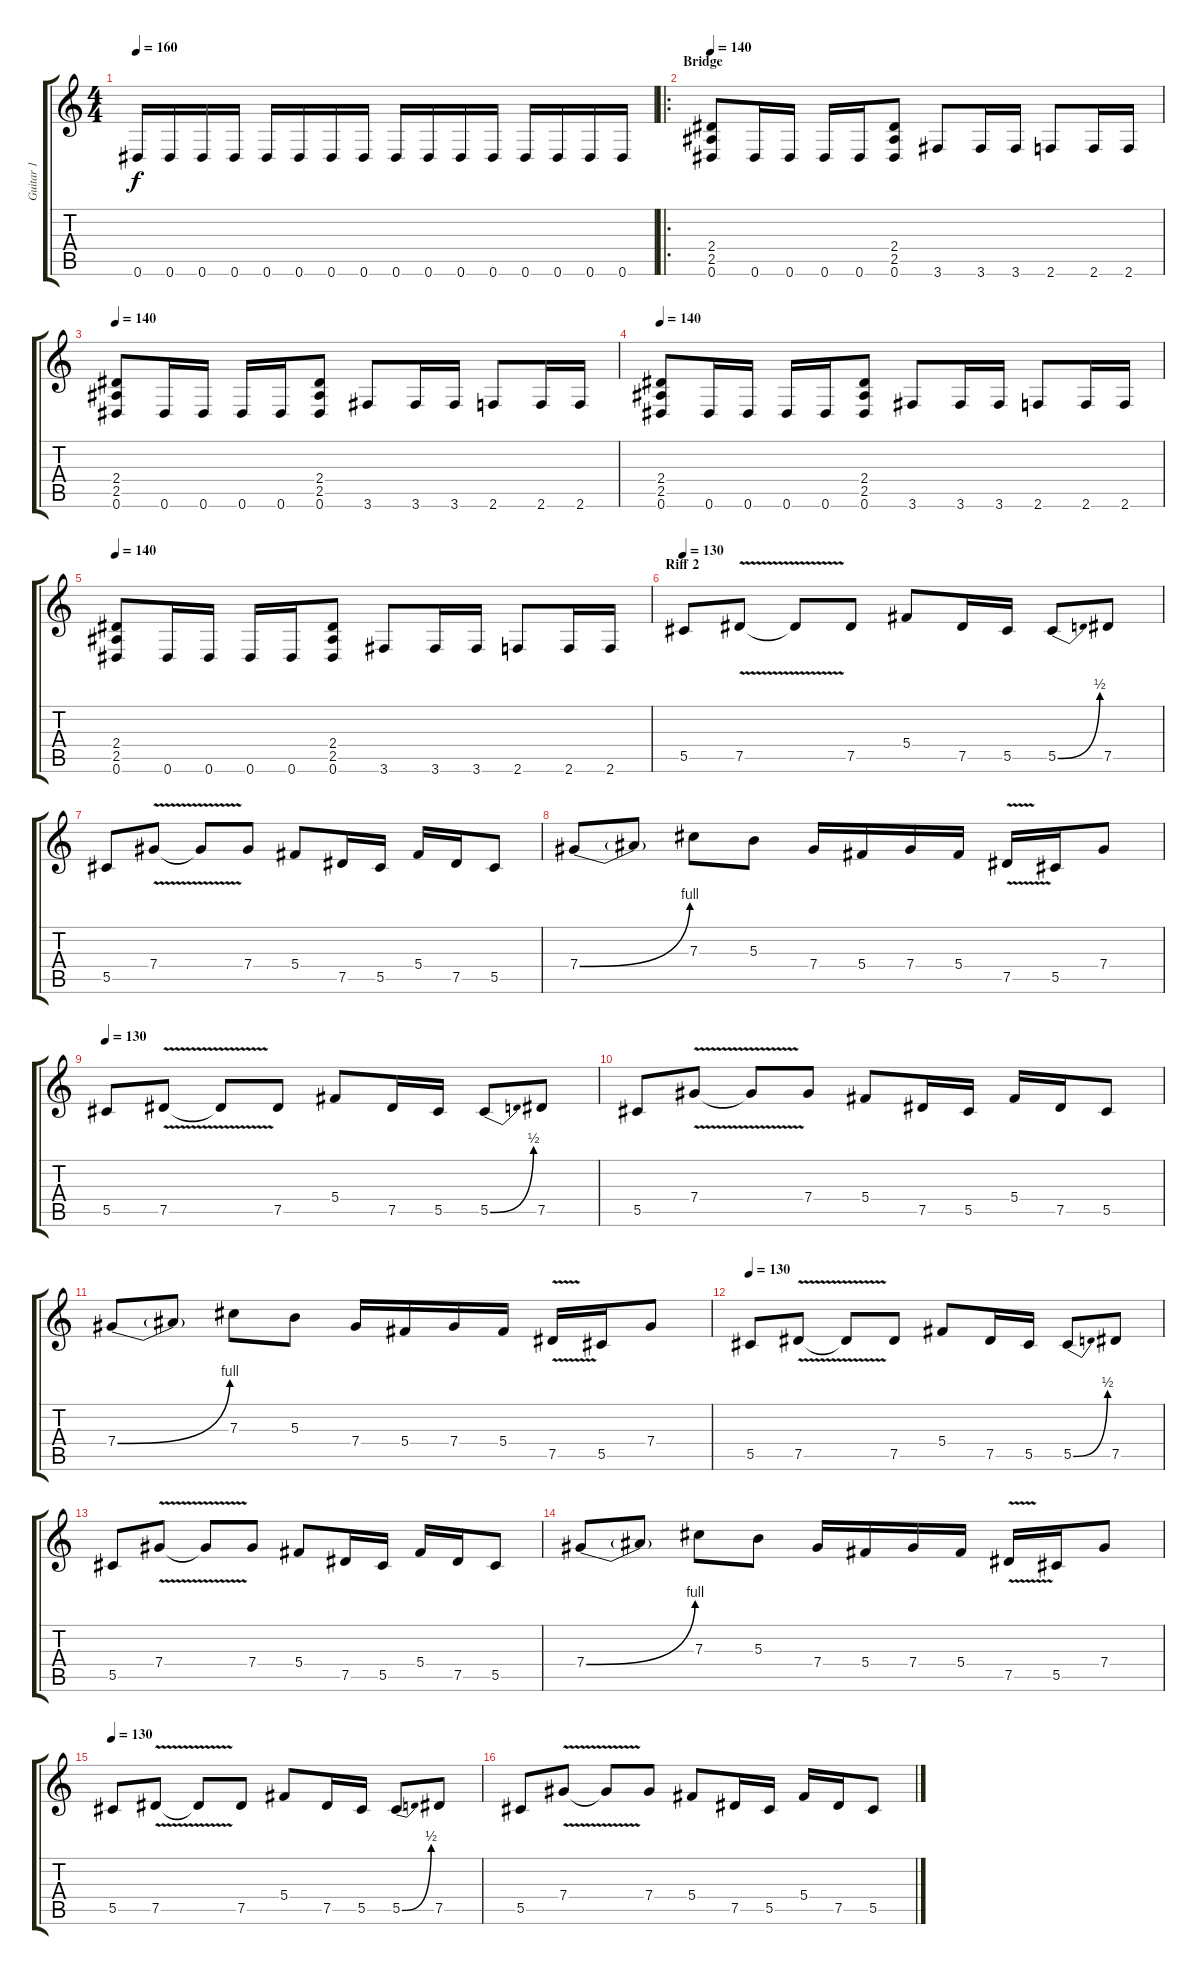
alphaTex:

\track ("Guitar 1" "Guitar 1") {instrument overdrivenguitar}
\staff {score tabs}
\tuning (Eb4 Bb3 Gb3 Db3 Ab2 Eb2) {hide}
\ts (4 4)
\tempo 160
\clef g2
\ks c
0.6.16{dy f} 0.6.16 0.6.16 0.6.16 0.6.16 0.6.16 0.6.16 0.6.16 0.6.16 0.6.16 0.6.16 0.6.16 0.6.16 0.6.16 0.6.16 0.6.16 |
\ro
\section ("" "Bridge")
\tempo 140
(2.4 2.5 0.6).8 0.6.16 0.6.16 0.6.16 0.6.16 (2.4 2.5 0.6).8 3.6.8 3.6.16 3.6.16 2.6.8 2.6.16 2.6.16 |
\tempo 140
(2.4 2.5 0.6).8 0.6.16 0.6.16 0.6.16 0.6.16 (2.4 2.5 0.6).8 3.6.8 3.6.16 3.6.16 2.6.8 2.6.16 2.6.16 |
\tempo 140
(2.4 2.5 0.6).8 0.6.16 0.6.16 0.6.16 0.6.16 (2.4 2.5 0.6).8 3.6.8 3.6.16 3.6.16 2.6.8 2.6.16 2.6.16 |
\tempo 140
(2.4 2.5 0.6).8 0.6.16 0.6.16 0.6.16 0.6.16 (2.4 2.5 0.6).8 3.6.8 3.6.16 3.6.16 2.6.8 2.6.16 2.6.16 |
\section ("" "Riff 2")
\tempo 130
5.5.8 7.5{v}.8 7.5{t}.8 7.5.8 5.4.8 7.5.16 5.5.16 5.5{be (bend 0 0 60 2)}.8 7.5.8 |
5.5.8 7.4{v}.8 7.4{t}.8 7.4.8 5.4.8 7.5.16 5.5.16 5.4.16 7.5.16 5.5.8 |
7.4{be (bend 0 0 60 4)}.8 7.4{t}.8 7.3.8 5.3.8 7.4.16 5.4.16 7.4.16 5.4.16 7.5{v}.16 5.5.16 7.4.8 |
\tempo 130
5.5.8 7.5{v}.8 7.5{t}.8 7.5.8 5.4.8 7.5.16 5.5.16 5.5{be (bend 0 0 60 2)}.8 7.5.8 |
5.5.8 7.4{v}.8 7.4{t}.8 7.4.8 5.4.8 7.5.16 5.5.16 5.4.16 7.5.16 5.5.8 |
7.4{be (bend 0 0 60 4)}.8 7.4{t}.8 7.3.8 5.3.8 7.4.16 5.4.16 7.4.16 5.4.16 7.5{v}.16 5.5.16 7.4.8 |
\tempo 130
5.5.8 7.5{v}.8 7.5{t}.8 7.5.8 5.4.8 7.5.16 5.5.16 5.5{be (bend 0 0 60 2)}.8 7.5.8 |
5.5.8 7.4{v}.8 7.4{t}.8 7.4.8 5.4.8 7.5.16 5.5.16 5.4.16 7.5.16 5.5.8 |
7.4{be (bend 0 0 60 4)}.8 7.4{t}.8 7.3.8 5.3.8 7.4.16 5.4.16 7.4.16 5.4.16 7.5{v}.16 5.5.16 7.4.8 |
\tempo 130
5.5.8 7.5{v}.8 7.5{t}.8 7.5.8 5.4.8 7.5.16 5.5.16 5.5{be (bend 0 0 60 2)}.8 7.5.8 |
5.5.8 7.4{v}.8 7.4{t}.8 7.4.8 5.4.8 7.5.16 5.5.16 5.4.16 7.5.16 5.5.8
